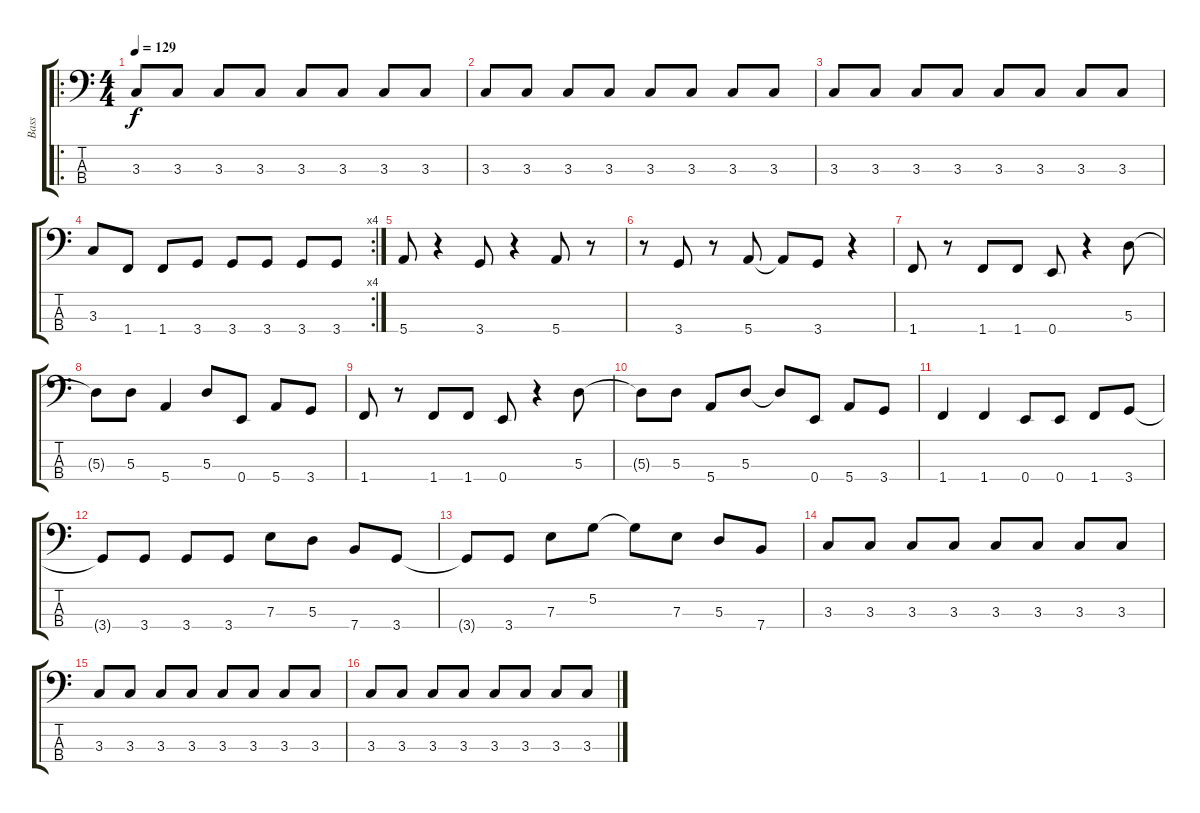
\track ("Bass" "Bass") {instrument electricbassfinger}
\staff {score tabs}
\tuning (G2 D2 A1 E1) {hide}
\ro
\ts (4 4)
\tempo 129
\clef f4
\ks c
3.3.8{dy f} 3.3.8 3.3.8 3.3.8 3.3.8 3.3.8 3.3.8 3.3.8 |
3.3.8 3.3.8 3.3.8 3.3.8 3.3.8 3.3.8 3.3.8 3.3.8 |
3.3.8 3.3.8 3.3.8 3.3.8 3.3.8 3.3.8 3.3.8 3.3.8 |
\rc 4
3.3.8 1.4.8 1.4.8 3.4.8 3.4.8 3.4.8 3.4.8 3.4.8 |
5.4.8 r.4 3.4.8 r.4 5.4.8 r.8 |
r.8 3.4.8 r.8 5.4.8 5.4{t}.8 3.4.8 r.4 |
1.4.8 r.8 1.4.8 1.4.8 0.4.8 r.4 5.3.8 |
5.3{t}.8 5.3.8 5.4.4 5.3.8 0.4.8 5.4.8 3.4.8 |
1.4.8 r.8 1.4.8 1.4.8 0.4.8 r.4 5.3.8 |
5.3{t}.8 5.3.8 5.4.8 5.3.8 5.3{t}.8 0.4.8 5.4.8 3.4.8 |
1.4.4 1.4.4 0.4.8 0.4.8 1.4.8 3.4.8 |
3.4{t}.8 3.4.8 3.4.8 3.4.8 7.3.8 5.3.8 7.4.8 3.4.8 |
3.4{t}.8 3.4.8 7.3.8 5.2.8 5.2{t}.8 7.3.8 5.3.8 7.4.8 |
3.3.8 3.3.8 3.3.8 3.3.8 3.3.8 3.3.8 3.3.8 3.3.8 |
3.3.8 3.3.8 3.3.8 3.3.8 3.3.8 3.3.8 3.3.8 3.3.8 |
3.3.8 3.3.8 3.3.8 3.3.8 3.3.8 3.3.8 3.3.8 3.3.8
